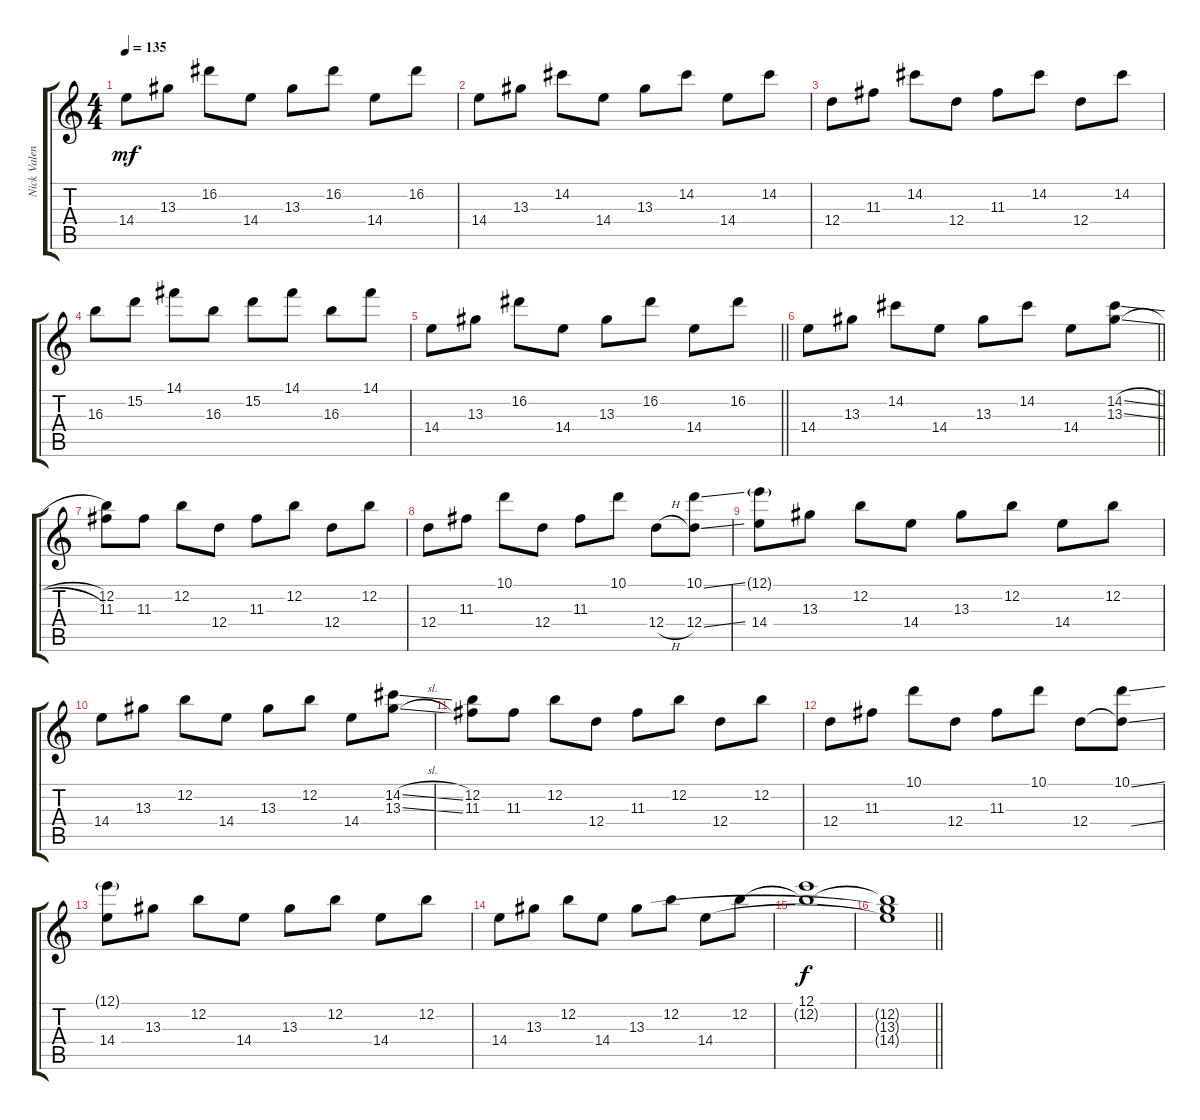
\track ("Nick Valensi" "Nick Valen") {instrument overdrivenguitar}
\staff {score tabs}
\tuning (E4 B3 G3 D3 A2 E2) {hide}
\ts (4 4)
\tempo 135
\clef g2
\ks c
14.4.8{dy mf} 13.3.8 16.2.8 14.4.8 13.3.8 16.2.8 14.4.8 16.2.8 |
14.4.8 13.3.8 14.2.8 14.4.8 13.3.8 14.2.8 14.4.8 14.2.8 |
12.4.8 11.3.8 14.2.8 12.4.8 11.3.8 14.2.8 12.4.8{beam Down} 14.2.8{beam Down} |
16.3.8 15.2.8 14.1.8 16.3.8 15.2.8 14.1.8 16.3.8 14.1.8 |
\barLineRight lightlight
14.4.8 13.3.8 16.2.8 14.4.8 13.3.8 16.2.8 14.4.8 16.2.8 |
\barLineRight lightlight
14.4.8 13.3.8 14.2.8 14.4.8 13.3.8 14.2.8 14.4.8 (14.2{sl} 13.3{sl}).8 |
(12.2 11.3).8 11.3.8 12.2.8 12.4.8 11.3.8 12.2.8 12.4.8 12.2.8 |
12.4.8 11.3.8 10.1.8 12.4.8 11.3.8 10.1.8 12.4{h}.8 (10.1{ss} 12.4{ss}).8 |
(12.1{g} 14.4).8 13.3.8 12.2.8 14.4.8 13.3.8 12.2.8 14.4.8 12.2.8 |
14.4.8 13.3.8 12.2.8 14.4.8 13.3.8 12.2.8 14.4.8 (14.2{sl} 13.3{sl}).8 |
(12.2 11.3).8 11.3.8 12.2.8 12.4.8 11.3.8 12.2.8 12.4.8 12.2.8 |
12.4.8 11.3.8 10.1.8 12.4.8 11.3.8 10.1.8 12.4.8 (10.1{ss} 12.4{ss t}).8 |
(12.1{g} 14.4).8 13.3.8 12.2.8 14.4.8 13.3.8 12.2.8 14.4.8 12.2.8 |
14.4.8 13.3.8 12.2.8 14.4.8 13.3.8 12.2.8 14.4.8 12.2.8 |
(12.1 12.2{t}).1{dy f} |
\barLineRight lightlight
(12.2{t} 13.3{t} 14.4{t}).1
